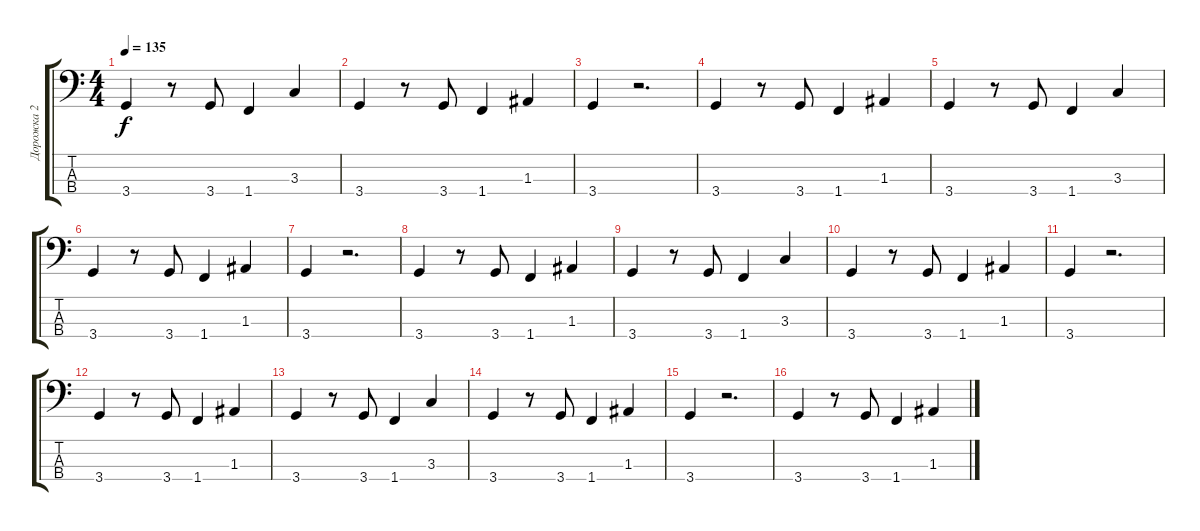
\track ("Дорожка 2" "Дорожка 2") {instrument electricbassfinger}
\staff {score tabs}
\tuning (G2 D2 A1 E1) {hide}
\ts (4 4)
\tempo 135
\clef f4
\ks c
3.4.4{dy f} r.8 3.4.8 1.4.4 3.3.4 |
3.4.4 r.8 3.4.8 1.4.4 1.3.4 |
3.4.4 r.2{d} |
3.4.4 r.8 3.4.8 1.4.4 1.3.4 |
3.4.4 r.8 3.4.8 1.4.4 3.3.4 |
3.4.4 r.8 3.4.8 1.4.4 1.3.4 |
3.4.4 r.2{d} |
3.4.4 r.8 3.4.8 1.4.4 1.3.4 |
3.4.4 r.8 3.4.8 1.4.4 3.3.4 |
3.4.4 r.8 3.4.8 1.4.4 1.3.4 |
3.4.4 r.2{d} |
3.4.4 r.8 3.4.8 1.4.4 1.3.4 |
3.4.4 r.8 3.4.8 1.4.4 3.3.4 |
3.4.4 r.8 3.4.8 1.4.4 1.3.4 |
3.4.4 r.2{d} |
3.4.4 r.8 3.4.8 1.4.4 1.3.4
